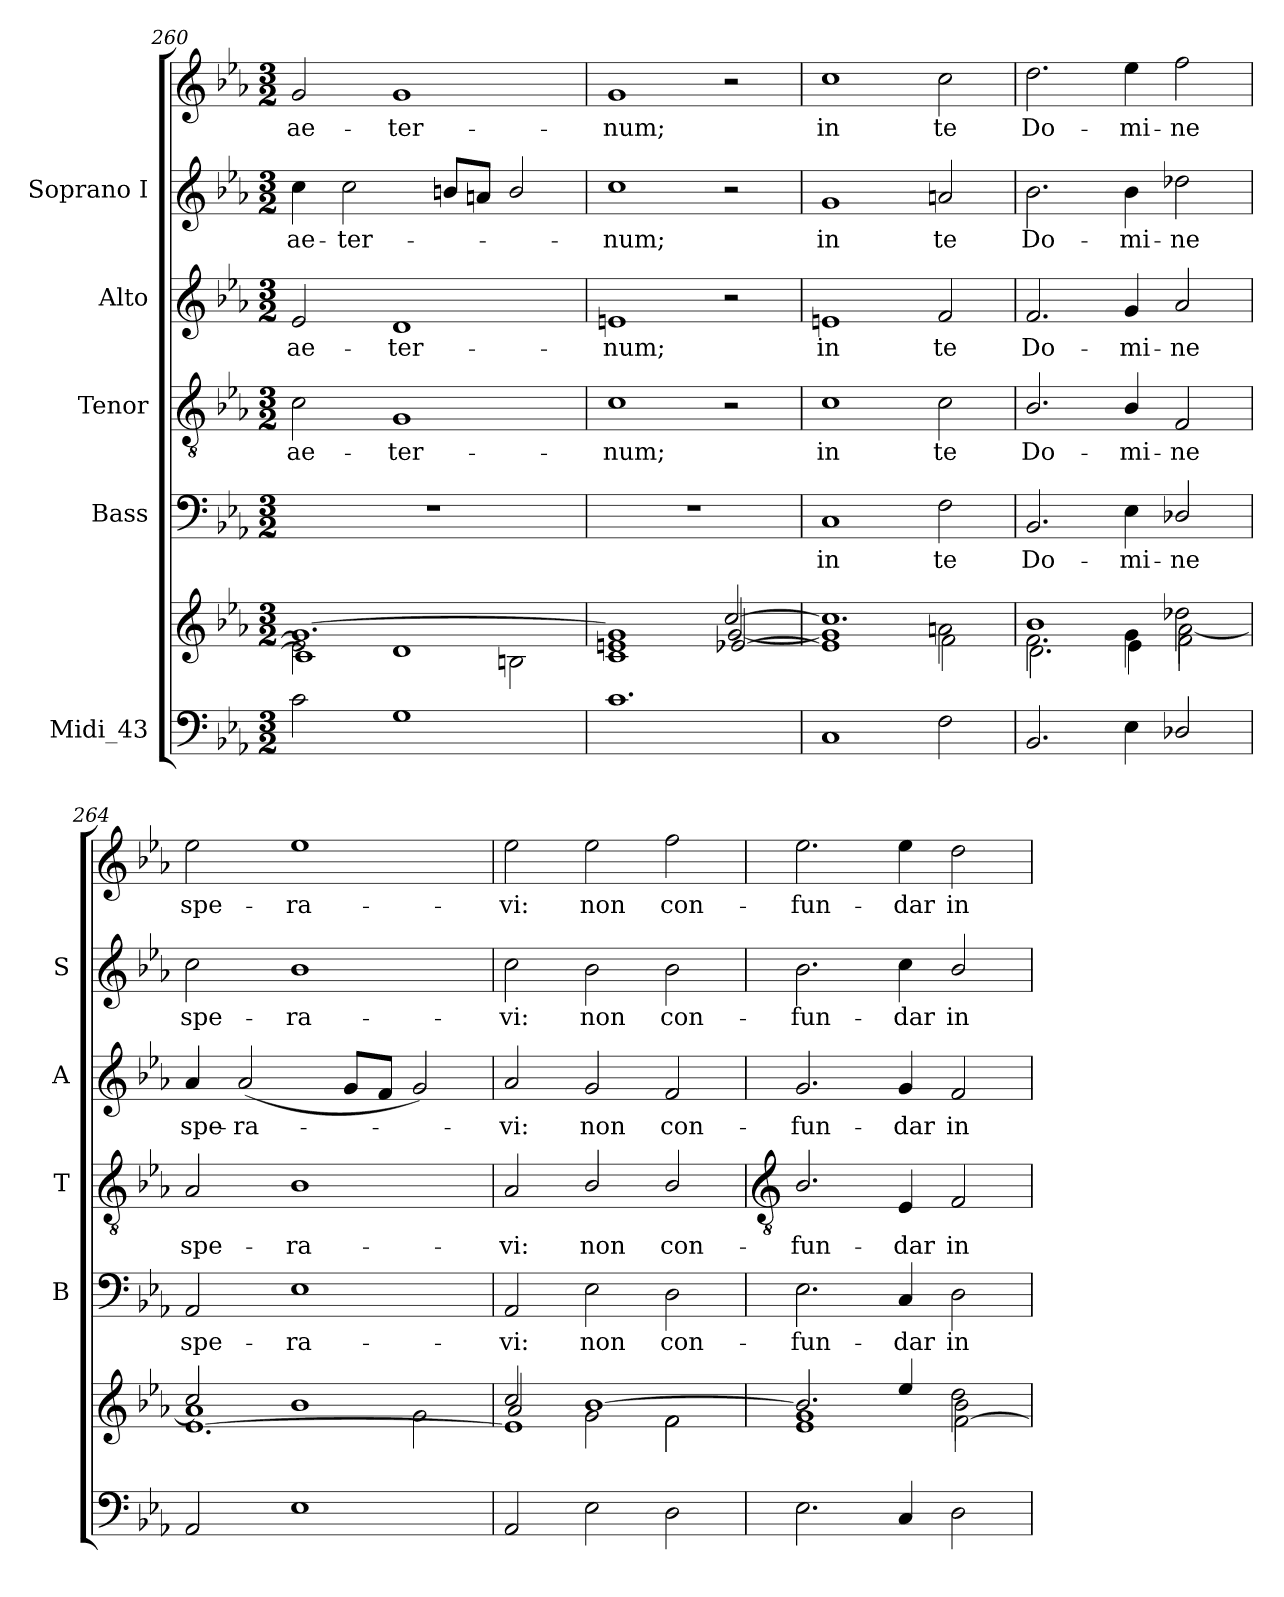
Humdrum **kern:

**kern	**kern	**kern	**text	**kern	**text	**kern	**text	**kern	**text	**kern	**text
*part5	*part5	*part4	*part4	*part3	*part3	*part2	*part2	*part1	*part1	*part1	*part1
*staff7	*staff6	*staff5	*staff5	*staff4	*staff4	*staff3	*staff3	*staff2	*staff2	*staff1	*staff1
*I"Midi_43	*	*I"Bass	*	*I"Tenor	*	*I"Alto	*	*I"Soprano I	*	*	*
*	*	*I'B	*	*I'T	*	*I'A	*	*I'S	*	*	*
*clefF4	*clefG2	*clefF4	*	*clefGv2	*	*clefG2	*	*clefG2	*	*clefG2	*
*k[b-e-a-]	*k[b-e-a-]	*k[b-e-a-]	*	*k[b-e-a-]	*	*k[b-e-a-]	*	*k[b-e-a-]	*	*k[b-e-a-]	*
*E-:	*E-:	*E-:	*	*E-:	*	*E-:	*	*E-:	*	*E-:	*
*M3/2	*M3/2	*M3/2	*	*M3/2	*	*M3/2	*	*M3/2	*	*M3/2	*
=260	=260	=260	=260	=260	=260	=260	=260	=260	=260	=260	=260
*	*^	*	*	*	*	*	*	*	*	*	*
*	*	*^	*	*	*	*	*	*	*	*	*	*
!	!	!	!	!	!	!	!LO:LY:b	!	!LO:LY:b	!	!LO:LY:b	!	!LO:LY:b
2c	[1.g/	2e-\]	1c\]	1.r	.	2c	ae-	2e-	ae-	4cc	-ae-	2g	ae-
!	!	!	!	!	!	!	!	!	!	!	!LO:LY:b	!	!
.	.	.	.	.	.	.	.	.	.	2cc	-ter-	.	.
!	!	!	!	!	!	!	!LO:LY:b	!	!LO:LY:b	!	!	!	!LO:LY:b
1G	.	1d\	.	.	.	1G	-ter-	1d	-ter-	.	.	1g	-ter-
.	.	.	.	.	.	.	.	.	.	8bnL	.	.	.
.	.	.	.	.	.	.	.	.	.	8anJ	.	.	.
.	.	.	2Bn\	.	.	.	.	.	.	2b/	.	.	.
=261	=261	=261	=261	=261	=261	=261	=261	=261	=261	=261	=261	=261	=261
!	!	!	!	!	!	!	!LO:LY:b	!	!LO:LY:b	!	!LO:LY:b	!	!LO:LY:b
1.c	1g/]	1en\	1c\	1.r	.	1c	-num;	1en	-num;	1cc	num;	1g	num;
.	[2cc/	[2g/	[2e-/	.	.	2r	.	2r	.	2r	.	2r	.
=262	=262	=262	=262	=262	=262	=262	=262	=262	=262	=262	=262	=262	=262
!	!	!	!	!	!LO:LY:b	!	!LO:LY:b	!	!LO:LY:b	!	!LO:LY:b	!	!LO:LY:b
1C	1.cc/]	1g\]	1e-\]	1C	in	1c	in	1en	in	1g	in	1cc	in
!	!	!	!	!	!LO:LY:b	!	!LO:LY:b	!	!LO:LY:b	!	!LO:LY:b	!	!LO:LY:b
2F	.	2an\	2f\	2F	te	2c	te	2f	te	2an	te	2cc	te
=263	=263	=263	=263	=263	=263	=263	=263	=263	=263	=263	=263	=263	=263
!	!	!	!	!	!LO:LY:b	!	!LO:LY:b	!	!LO:LY:b	!	!LO:LY:b	!	!LO:LY:b
2.BB-	1b-/	2.f\	2.d\	2.BB-	Do-	2.B-/	Do-	2.f	Do-	2.b-	Do-	2.dd	Do-
!	!	!	!	!	!LO:LY:b	!	!LO:LY:b	!	!LO:LY:b	!	!LO:LY:b	!	!LO:LY:b
4E-	.	4g\	4e-\	4E-	-mi-	4B-/	-mi-	4g	-mi-	4b-	-mi-	4ee-	-mi-
!	!	!	!	!	!LO:LY:b	!	!LO:LY:b	!	!LO:LY:b	!	!LO:LY:b	!	!LO:LY:b
2D-X/	2dd-X\	[2a-\	2f\	2D-X/	-ne	2F	-ne	2a-/	-ne	2dd-X	-ne	2ff	-ne
=264	=264	=264	=264	=264	=264	=264	=264	=264	=264	=264	=264	=264	=264
!	!	!	!	!	!LO:LY:b	!	!LO:LY:b	!	!LO:LY:b	!	!LO:LY:b	!	!LO:LY:b
2AA-	2cc/	1a-\]	[1.e-\	2AA-	spe-	2A-	spe-	4a-/	spe-	2cc	-spe-	2ee-	spe-
!	!	!	!	!	!	!	!	!	!LO:LY:b	!	!	!	!
.	.	.	.	.	.	.	.	(<2a-/	-ra-	.	.	.	.
!	!	!	!	!	!LO:LY:b	!	!LO:LY:b	!	!	!	!LO:LY:b	!	!LO:LY:b
1E-	1b-/	.	.	1E-	-ra-	1B-	-ra-	.	.	1b-	-ra-	1ee-	-ra-
.	.	.	.	.	.	.	.	8gL	.	.	.	.	.
.	.	.	.	.	.	.	.	8fJ	.	.	.	.	.
.	.	2g\	.	.	.	.	.	2g)	.	.	.	.	.
=265	=265	=265	=265	=265	=265	=265	=265	=265	=265	=265	=265	=265	=265
!	!	!	!	!	!LO:LY:b	!	!LO:LY:b	!	!LO:LY:b	!	!LO:LY:b	!	!LO:LY:b
2AA-	2cc/	2a-/	1e-\]	2AA-	-vi:	2A-	-vi:	2a-/	vi:	2cc	-vi:	2ee-	-vi:
!	!	!	!	!	!LO:LY:b	!	!LO:LY:b	!	!LO:LY:b	!	!LO:LY:b	!	!LO:LY:b
2E-	[1b-/	2g\	.	2E-	non	2B-/	non	2g	non	2b-	non	2ee-	non
!	!	!	!	!	!LO:LY:b	!	!LO:LY:b	!	!LO:LY:b	!	!LO:LY:b	!	!LO:LY:b
2D	.	2f\	2f\	2D	con-	2B-/	con-	2f	con-	2b-	con-	2ff	con-
!!LO:LB:g=z
=266	=266	=266	=266	=266	=266	=266	=266	=266	=266	=266	=266	=266	=266
*	*	*	*	*	*	*clefGv2	*	*	*	*	*	*	*
!	!	!	!	!	!LO:LY:b	!	!LO:LY:b	!	!LO:LY:b	!	!LO:LY:b	!	!LO:LY:b
2.E-	2.b-/]	1g\	1e-\	2.E-	-fun-	2.B-/	-fun-	2.g	-fun-	2.b-	fun-	2.ee-	-fun-
!	!	!	!	!	!LO:LY:b	!	!LO:LY:b	!	!LO:LY:b	!	!LO:LY:b	!	!LO:LY:b
4C	4ee-/	.	.	4C	-dar	4E-	-dar	4g	-dar	4cc	-dar	4ee-	-dar
!	!	!	!	!	!LO:LY:b	!	!LO:LY:b	!	!LO:LY:b	!	!LO:LY:b	!	!LO:LY:b
2D	2dd\	2b-\	[2f\	2D	in	2F	in	2f	in	2b-/	in	2dd	in
*	*v	*v	*v	*	*	*	*	*	*	*	*	*	*
=	=	=	=	=	=	=	=	=	=	=	=
*-	*-	*-	*-	*-	*-	*-	*-	*-	*-	*-	*-
